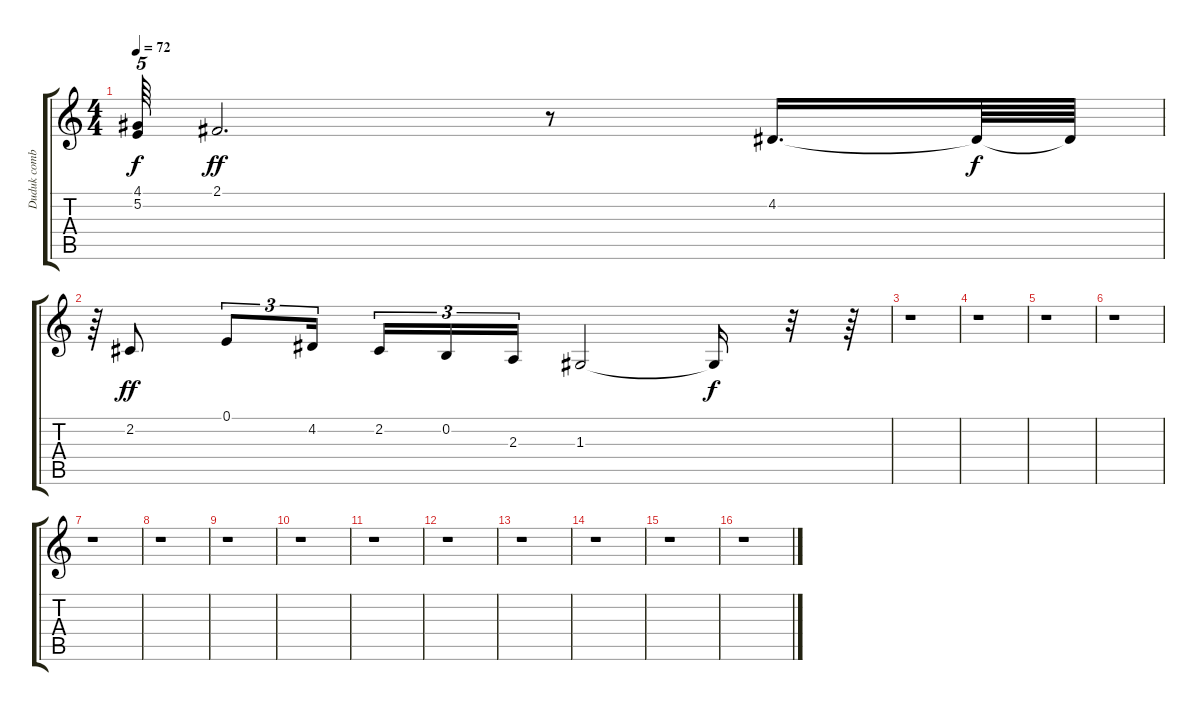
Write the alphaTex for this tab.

\track ("Duduk combo 5 " "Duduk comb") {instrument panflute}
\staff {score tabs}
\tuning (E4 B3 G3 D3 A2 E2) {hide}
\ts (4 4)
\tempo 72
\clef g2
\ks c
(4.1{t} 5.2{t}).64{tu (5 4) dy f} 2.1.2{d dy ff} r.8 4.2.16{d} 4.2{t}.64{dy f} 4.2{t}.64 |
r.64{tu (5 4)} 2.2.8{dy ff} 0.1.8{tu (3 2)} 4.2.16{tu (3 2)} 2.2.16{tu (3 2)} 0.2.16{tu (3 2)} 2.3.16{tu (3 2)} 1.3.2 1.3{t}.16{dy f} r.32 r.64 |
r.1 |
r.1 |
r.1 |
r.1 |
r.1 |
r.1 |
r.1 |
r.1 |
r.1 |
r.1 |
r.1 |
r.1 |
r.1 |
r.1
